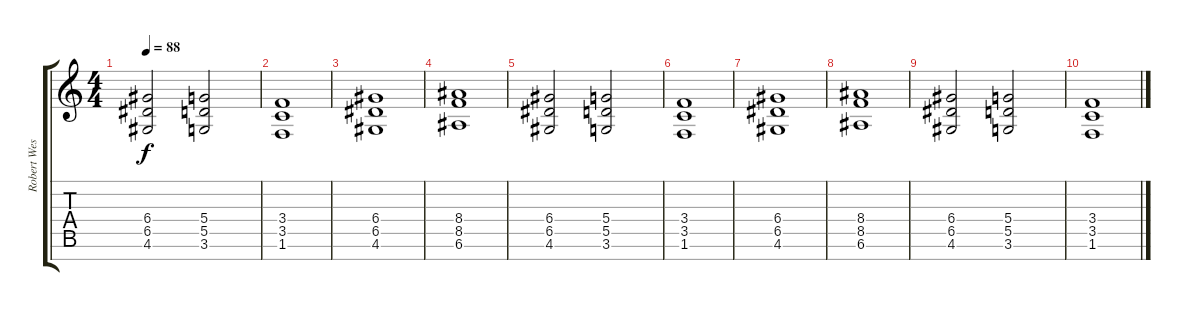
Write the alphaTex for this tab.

\track ("Robert Westerholt" "Robert Wes") {instrument distortionguitar}
\staff {score tabs}
\tuning (E4 B3 G3 D3 A2 E2 B1) {hide}
\ts (4 4)
\tempo 88
\clef g2
\ks c
(6.4 6.5 4.6).2{dy f} (5.4 5.5 3.6).2 |
(3.4 3.5 1.6).1{instrument distortionguitar} |
(6.4 6.5 4.6).1 |
(8.4 8.5 6.6).1 |
(6.4 6.5 4.6).2 (5.4 5.5 3.6).2 |
(3.4 3.5 1.6).1 |
(6.4 6.5 4.6).1 |
(8.4 8.5 6.6).1 |
(6.4 6.5 4.6).2 (5.4 5.5 3.6).2 |
(3.4 3.5 1.6).1
